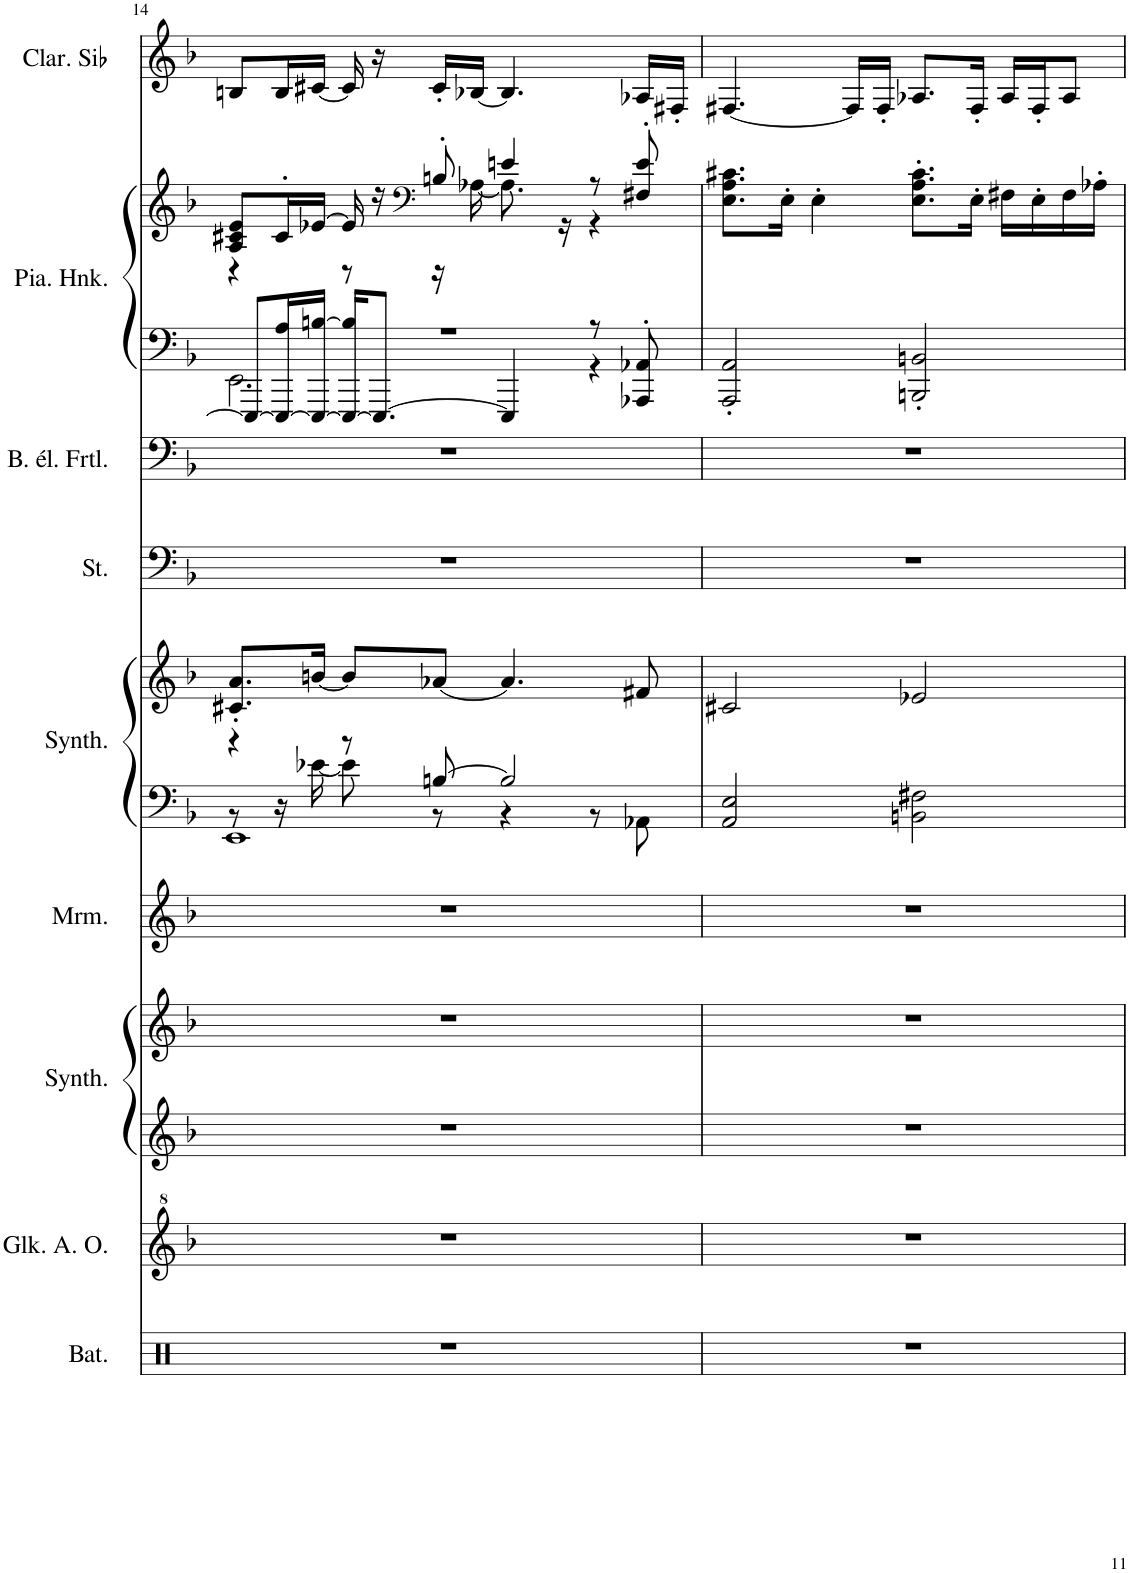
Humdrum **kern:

**kern	**kern	**kern	**kern	**kern	**kern	**kern	**kern	**kern	**kern	**kern	**kern
*part9	*part8	*part7	*part7	*part6	*part5	*part5	*part4	*part3	*part2	*part2	*part1
*staff12	*staff11	*staff10	*staff9	*staff8	*staff7	*staff6	*staff5	*staff4	*staff3	*staff2	*staff1
*I"Batterie	*I"Glockenspiel Alto Orff	*I"Synthétiseur de cuivres	*	*I"Marimba (double portée)	*I"Synthétiseur Pad	*	*I"Cordes	*I"Basse électrique fretless	*I"Piano Honky Tonk, We Are Th	*	*I"Clarinette en Sib
*I'Bat.	*I'Glk. A. O.	*I'Synth.	*	*I'Mrm.	*I'Synth.	*	*	*I'B. él. Frtl.	*I'Pia. Hnk.	*	*I'Clar. Sib
!!LO:PB:g=z
*clefX	*clefG^2	*clefG2	*clefG2	*clefG2	*clefF4	*clefG2	*clefF4	*clefF4	*clefF4	*clefG2	*clefG2
*	*	*	*	*	*	*	*	*Trd7c12	*	*	*Trd1c2
*k[]	*k[b-]	*k[b-]	*k[b-]	*k[b-]	*k[b-]	*k[b-]	*k[b-]	*k[b-]	*k[b-]	*k[b-]	*k[b-]
*M4/4	*M4/4	*M4/4	*M4/4	*M4/4	*M4/4	*M4/4	*M4/4	*M4/4	*M4/4	*M4/4	*M4/4
=14	=14	=14	=14	=14	=14	=14	=14	=14	=14	=14	=14
*	*	*	*	*	*^	*	*	*	*^	*^	*
*	*	*	*	*	*	*^	*	*	*	*	*^	*	*	*
1r	1r	1r	1r	1r	4r	8r	1EE	8.c#X/' 8.a/'L	1r	1r	1r	8EEE/L_	2.EE\	8A/ 8c#X/ 8e/L	4r	8Bn/L
.	.	.	.	.	.	16r	.	.	.	.	.	16EEE/_ 16A/L	.	16c#'/L	.	16B/L
.	.	.	.	.	.	[16e-X\	.	[16bn/Jk	.	.	.	16EEE/_ [16Bn/JJ	.	[16e-X/JJ	.	[16c#X/JJ
.	.	.	.	.	8r	8e-\]	.	8b/L]	.	.	.	16EEE/_ 16B/]KL	.	16e-/]	8r	16c#/]
.	.	.	.	.	.	.	.	.	.	.	.	8.EEE/J_	.	16r	.	16r
*	*	*	*	*	*	*	*	*	*	*	*	*	*	*clefF4	*	*
.	.	.	.	.	[8Bn/	8r	.	[8a-X/J	.	.	.	.	.	8Bn'/	16r	16c#'/LL
.	.	.	.	.	.	.	.	.	.	.	.	.	.	.	[16A-X\	[16B-X/JJ
.	.	.	.	.	2B/]	4r	.	4.a-/]	.	.	.	4EEE/]	.	4en/	8.A-\]	4.B-/]
.	.	.	.	.	.	.	.	.	.	.	.	.	.	.	16r	.
.	.	.	.	.	.	8r	.	.	.	.	.	8r	4r	8r	4r	.
.	.	.	.	.	.	8AA-X\	.	8f#X/	.	.	.	8AAA-X/' 8AA-X/'	.	8F#X/' 8e/'	.	16A-X/LL
.	.	.	.	.	.	.	.	.	.	.	.	.	.	.	.	16F#X'/JJ
*	*	*	*	*	*	*	*	*	*	*	*v	*v	*v	*	*	*
*	*	*	*	*	*v	*v	*v	*	*	*	*	*v	*v	*
=15	=15	=15	=15	=15	=15	=15	=15	=15	=15	=15	=15
1r	1r	1r	1r	1r	2AA/ 2E/	2c#X/	1r	1r	2AAA/' 2AA/'	8.E\ 8.A\ 8.c#X\L	[4.F#X/
.	.	.	.	.	.	.	.	.	.	16E'\Jk	.
.	.	.	.	.	.	.	.	.	.	4E'\	.
.	.	.	.	.	.	.	.	.	.	.	16F#/LL]
.	.	.	.	.	.	.	.	.	.	.	16F#'/JJ
.	.	.	.	.	2BBn\ 2F#X\	2e-X/	.	.	2BBBn/' 2BBn/'	8.E\' 8.A\' 8.c#\'L	8.A-X/L
.	.	.	.	.	.	.	.	.	.	16E'\Jk	16F#'/Jk
.	.	.	.	.	.	.	.	.	.	16F#X\LL	16A-/LL
.	.	.	.	.	.	.	.	.	.	16E'\	16F#'/J
.	.	.	.	.	.	.	.	.	.	16F#\	8A-/J
.	.	.	.	.	.	.	.	.	.	16A-X'\JJ	.
=	=	=	=	=	=	=	=	=	=	=	=
*-	*-	*-	*-	*-	*-	*-	*-	*-	*-	*-	*-
